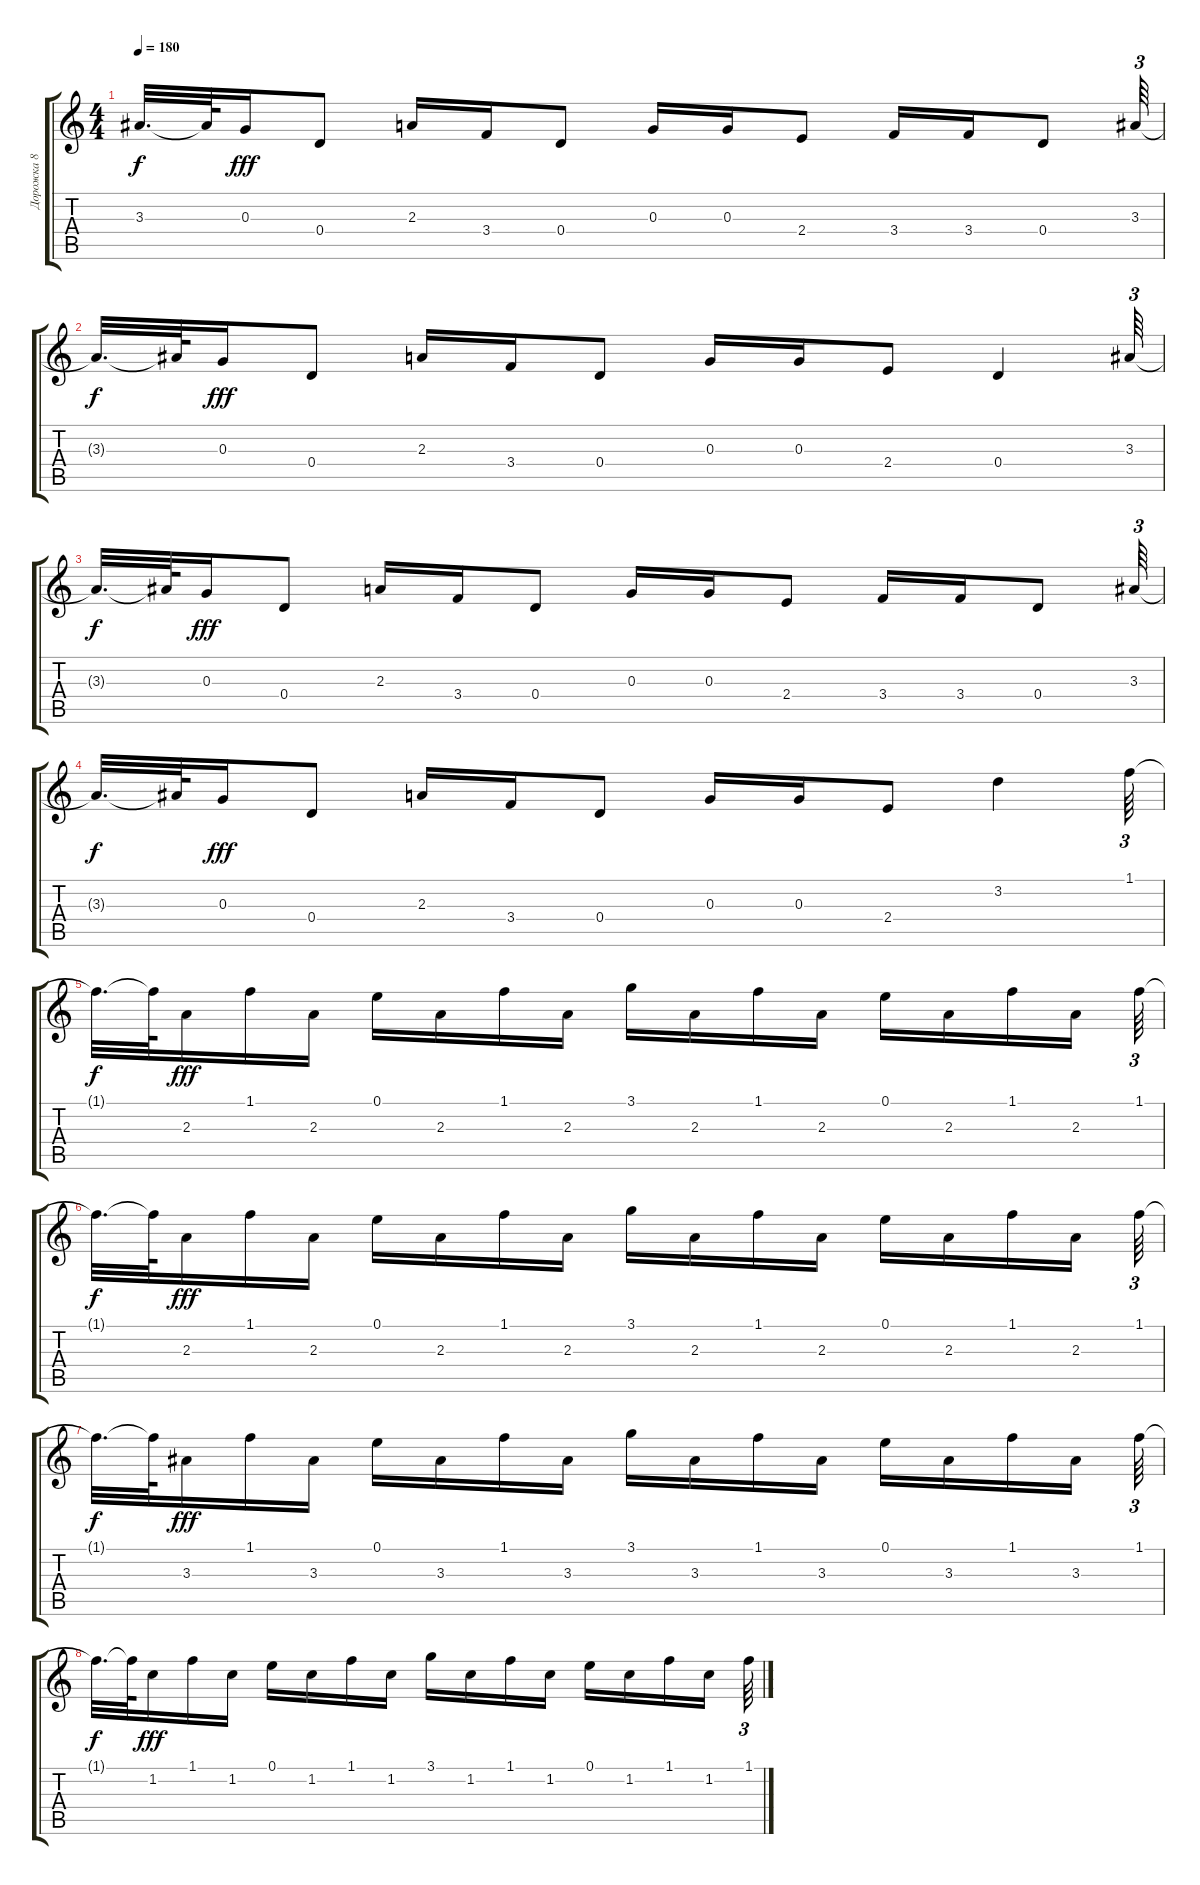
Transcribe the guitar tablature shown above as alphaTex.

\track ("Дорожка 8" "Дорожка 8") {instrument overdrivenguitar}
\staff {score tabs}
\tuning (E4 B3 G3 D3 A2 E2) {hide}
\ts (4 4)
\tempo 180
\clef g2
\ks c
3.3{t}.32{d dy f} 3.3{t}.64 0.3.16{dy fff} 0.4.8 2.3.16 3.4.16 0.4.8 0.3.16 0.3.16 2.4.8 3.4.16 3.4.16 0.4.8 3.3.64{tu (3 2)} |
3.3{t}.32{d dy f} 3.3{t}.64 0.3.16{dy fff} 0.4.8 2.3.16 3.4.16 0.4.8 0.3.16 0.3.16 2.4.8 0.4.4 3.3.64{tu (3 2)} |
3.3{t}.32{d dy f} 3.3{t}.64 0.3.16{dy fff} 0.4.8 2.3.16 3.4.16 0.4.8 0.3.16 0.3.16 2.4.8 3.4.16 3.4.16 0.4.8 3.3.64{tu (3 2)} |
3.3{t}.32{d dy f} 3.3{t}.64 0.3.16{dy fff} 0.4.8 2.3.16 3.4.16 0.4.8 0.3.16 0.3.16 2.4.8 3.2.4 1.1.64{tu (3 2)} |
1.1{t}.32{d dy f} 1.1{t}.64 2.3.16{dy fff} 1.1.16 2.3.16 0.1.16 2.3.16 1.1.16 2.3.16 3.1.16 2.3.16 1.1.16 2.3.16 0.1.16 2.3.16 1.1.16 2.3.16 1.1.64{tu (3 2)} |
1.1{t}.32{d dy f} 1.1{t}.64 2.3.16{dy fff} 1.1.16 2.3.16 0.1.16 2.3.16 1.1.16 2.3.16 3.1.16 2.3.16 1.1.16 2.3.16 0.1.16 2.3.16 1.1.16 2.3.16 1.1.64{tu (3 2)} |
1.1{t}.32{d dy f} 1.1{t}.64 3.3.16{dy fff} 1.1.16 3.3.16 0.1.16 3.3.16 1.1.16 3.3.16 3.1.16 3.3.16 1.1.16 3.3.16 0.1.16 3.3.16 1.1.16 3.3.16 1.1.64{tu (3 2)} |
1.1{t}.32{d dy f} 1.1{t}.64 1.2.16{dy fff} 1.1.16 1.2.16 0.1.16 1.2.16 1.1.16 1.2.16 3.1.16 1.2.16 1.1.16 1.2.16 0.1.16 1.2.16 1.1.16 1.2.16 1.1.64{tu (3 2)}
